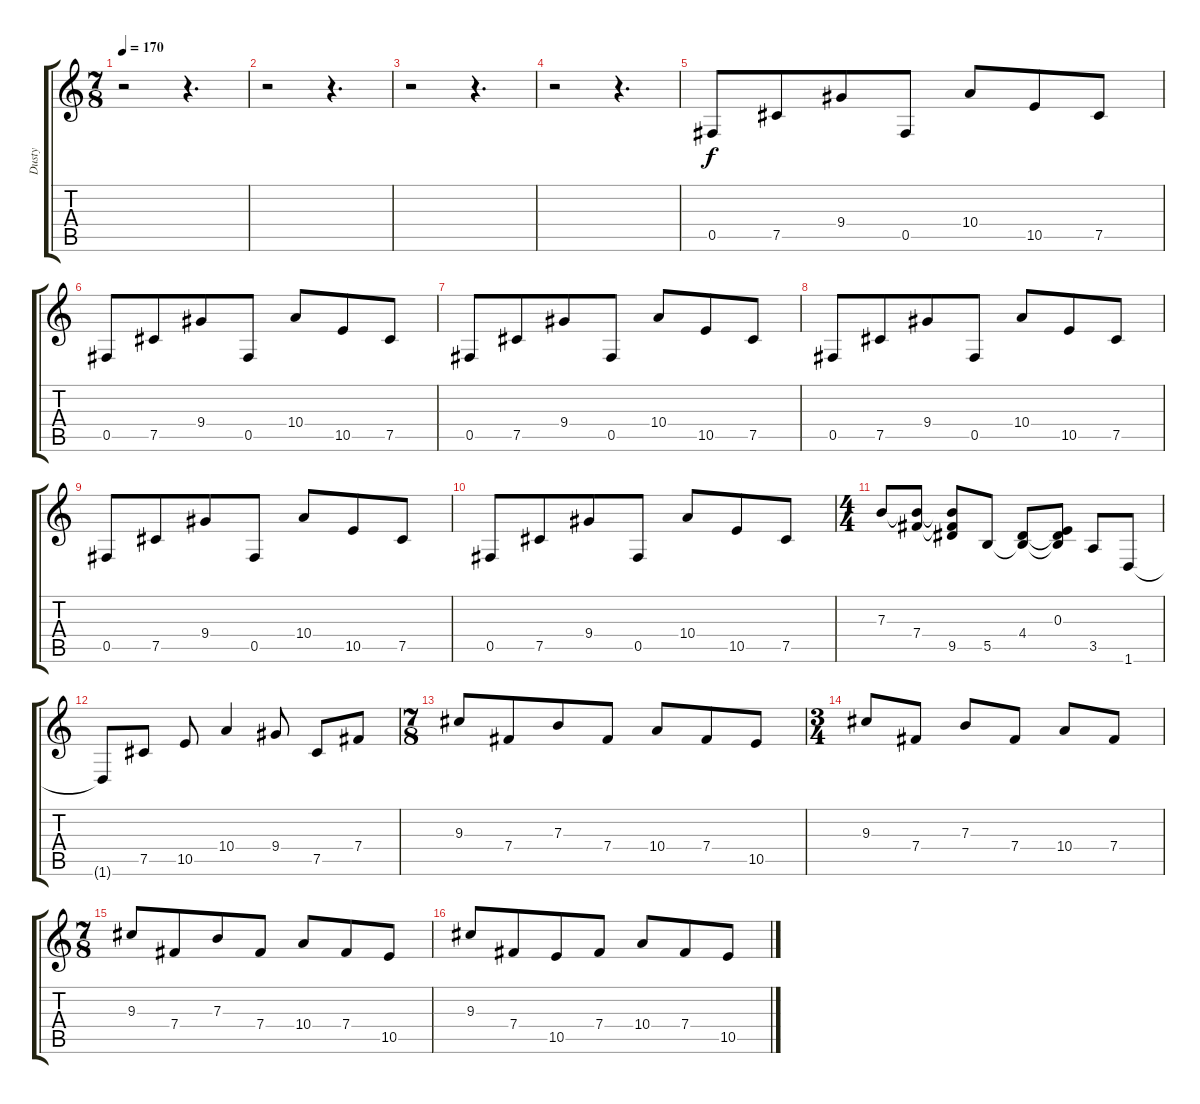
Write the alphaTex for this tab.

\track ("Dusty" "Dusty") {instrument overdrivenguitar}
\staff {score tabs}
\tuning (Db4 Ab3 E3 B2 Gb2 Db2) {hide}
\ts (7 8)
\tempo 170
\clef g2
\ks c
r.2{dy f instrument overdrivenguitar} r.4{d} |
r.2 r.4{d} |
r.2 r.4{d} |
r.2 r.4{d} |
0.5.8 7.5.8 9.4.8 0.5.8 10.4.8 10.5.8 7.5.8 |
0.5.8 7.5.8 9.4.8 0.5.8 10.4.8 10.5.8 7.5.8 |
0.5.8 7.5.8 9.4.8 0.5.8 10.4.8 10.5.8 7.5.8 |
0.5.8 7.5.8 9.4.8 0.5.8 10.4.8 10.5.8 7.5.8 |
0.5.8 7.5.8 9.4.8 0.5.8 10.4.8 10.5.8 7.5.8 |
0.5.8 7.5.8 9.4.8 0.5.8 10.4.8 10.5.8 7.5.8 |
\ts (4 4)
7.3.8 (7.3{t} 7.4).8 (7.3{t} 7.4{t} 9.5).8 5.5.8 (4.4 5.5{t}).8 (0.3 4.4{t} 5.5{t}).8 3.5.8 1.6.8 |
1.6{t}.8 7.5.8 10.5.8 10.4.4 9.4.8 7.5.8 7.4.8 |
\ts (7 8)
9.3.8 7.4.8 7.3.8 7.4.8 10.4.8 7.4.8 10.5.8 |
\ts (3 4)
9.3.8 7.4.8 7.3.8 7.4.8 10.4.8 7.4.8 |
\ts (7 8)
9.3.8 7.4.8 7.3.8 7.4.8 10.4.8 7.4.8 10.5.8 |
9.3.8 7.4.8 10.5.8 7.4.8 10.4.8 7.4.8 10.5.8
